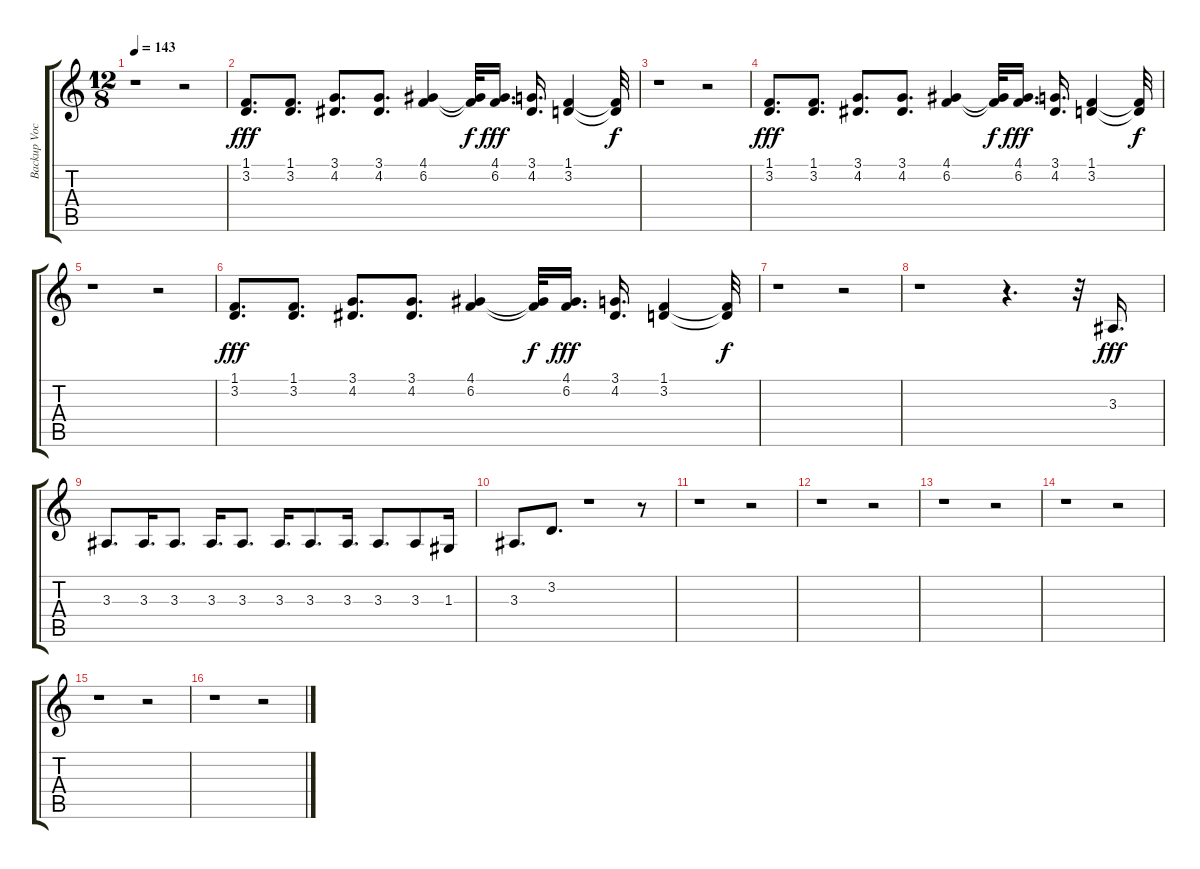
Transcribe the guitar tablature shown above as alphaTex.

\track ("Backup Vocals" "Backup Voc") {instrument pad4choir}
\staff {score tabs}
\tuning (E4 B3 G3 D3 A2 E2) {hide}
\ts (12 8)
\tempo 143
\clef g2
\ks c
r.1{dy f} r.2 |
(1.1 3.2).8{d dy fff} (1.1 3.2).8{d} (3.1 4.2).8{d} (3.1 4.2).8{d} (4.1 6.2).4 (4.1{t} 6.2{t}).32{dy f} (4.1 6.2).16{d dy fff} (3.1 4.2).16{d} (1.1 3.2).4 (1.1{t} 3.2{t}).32{dy f} |
r.1 r.2 |
(1.1 3.2).8{d dy fff} (1.1 3.2).8{d} (3.1 4.2).8{d} (3.1 4.2).8{d} (4.1 6.2).4 (4.1{t} 6.2{t}).32{dy f} (4.1 6.2).16{d dy fff} (3.1 4.2).16{d} (1.1 3.2).4 (1.1{t} 3.2{t}).32{dy f} |
r.1 r.2 |
(1.1 3.2).8{d dy fff} (1.1 3.2).8{d} (3.1 4.2).8{d} (3.1 4.2).8{d} (4.1 6.2).4 (4.1{t} 6.2{t}).32{dy f} (4.1 6.2).16{d dy fff} (3.1 4.2).16{d} (1.1 3.2).4 (1.1{t} 3.2{t}).32{dy f} |
r.1 r.2 |
r.1 r.4{d} r.32 3.3.16{d dy fff} |
3.3.8{d} 3.3.16{d} 3.3.8{d} 3.3.16{d} 3.3.8{d} 3.3.16{d} 3.3.8{d} 3.3.16{d} 3.3.8{d} 3.3.8 1.3.16 |
3.3.8{d} 3.2.8{d} r.1 r.8 |
r.1 r.2 |
r.1 r.2 |
r.1 r.2 |
r.1 r.2 |
r.1 r.2 |
r.1 r.2
